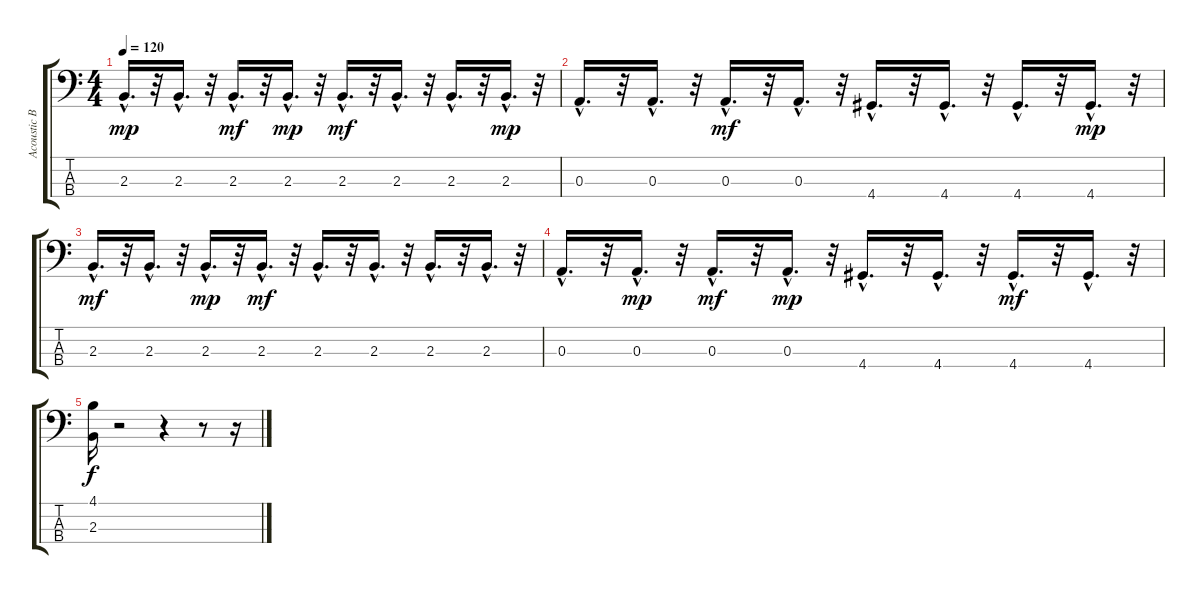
\track ("Acoustic Bass" "Acoustic B") {instrument acousticbass}
\staff {score tabs}
\tuning (G2 D2 A1 E1) {hide}
\ts (4 4)
\tempo 120
\clef f4
\ks c
2.3{hac}.16{d dy mp} r.32 2.3{hac}.16{d} r.32 2.3{hac}.16{d dy mf} r.32 2.3{hac}.16{d dy mp} r.32 2.3{hac}.16{d dy mf} r.32 2.3{hac}.16{d} r.32 2.3{hac}.16{d} r.32 2.3{hac}.16{d dy mp} r.32 |
0.3{hac}.16{d} r.32 0.3{hac}.16{d} r.32 0.3{hac}.16{d dy mf} r.32 0.3{hac}.16{d} r.32 4.4{hac}.16{d} r.32 4.4{hac}.16{d} r.32 4.4{hac}.16{d} r.32 4.4{hac}.16{d dy mp} r.32 |
2.3{hac}.16{d dy mf} r.32 2.3{hac}.16{d} r.32 2.3{hac}.16{d dy mp} r.32 2.3{hac}.16{d dy mf} r.32 2.3{hac}.16{d} r.32 2.3{hac}.16{d} r.32 2.3{hac}.16{d} r.32 2.3{hac}.16{d} r.32 |
0.3{hac}.16{d} r.32 0.3{hac}.16{d dy mp} r.32 0.3{hac}.16{d dy mf} r.32 0.3{hac}.16{d dy mp} r.32 4.4{hac}.16{d} r.32 4.4{hac}.16{d} r.32 4.4{hac}.16{d dy mf} r.32 4.4{hac}.16{d} r.32 |
(4.1 2.3).16{dy f} r.2 r.4 r.8 r.16
